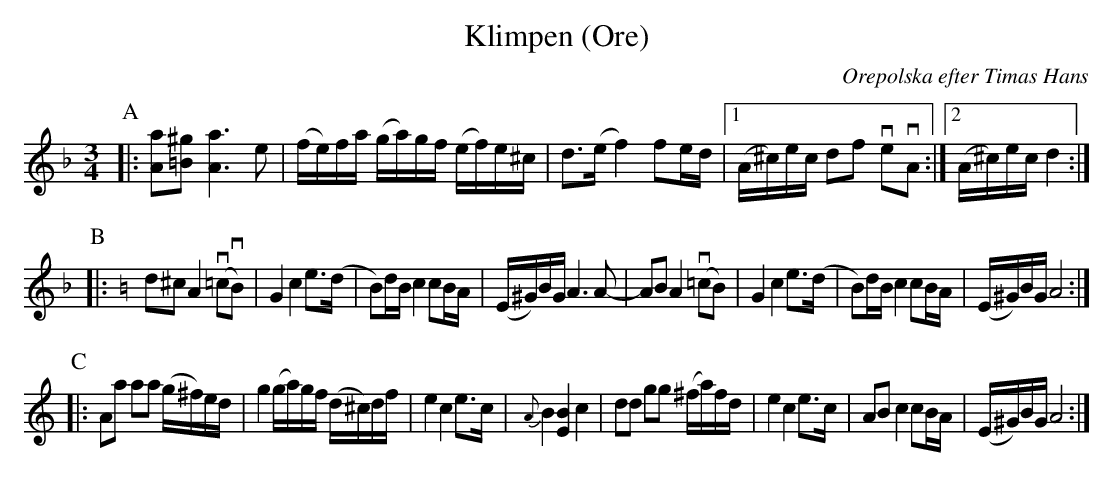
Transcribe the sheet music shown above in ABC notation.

X:1
T:Klimpen (Ore)
O:Orepolska efter Timas Hans
M:3/4
L:1/16
K:Dm
P:A
|: [A2a2][=B2^g2] [A6a6] e2 \
| (fe)fa (ga)gf (ef)e^c \
| d3(e f4) f2ed \
|1 (A^c)ec d2f2 ve2vA2 \
:|2 (A^c)ec d4 :|
P:B
K:Am
|: d2^c2 A4 (v=c2vB2) \
| G4 c4 e3(d \
| B2)dB c4 c2BA \
| (E^G)BG A6 A2- \
| A2B2 A4 (v=c2B2) \
| G4 c4 e3(d \
| B2)dB c4 c2BA \
| (E^G)BG A8 :|
P:C
|: A2a2 a2a2 (g^f)ed \
| g4 (ga)gf (d^c)df \
| e4 c4 e3c \
| {A}B4 [E4B4] c4 \
| d2d2 g2g2 (^fa)fd \
| e4 c4 e3c \
| A2B2 c4 c2BA \
| (E^G)BG A8 :|
